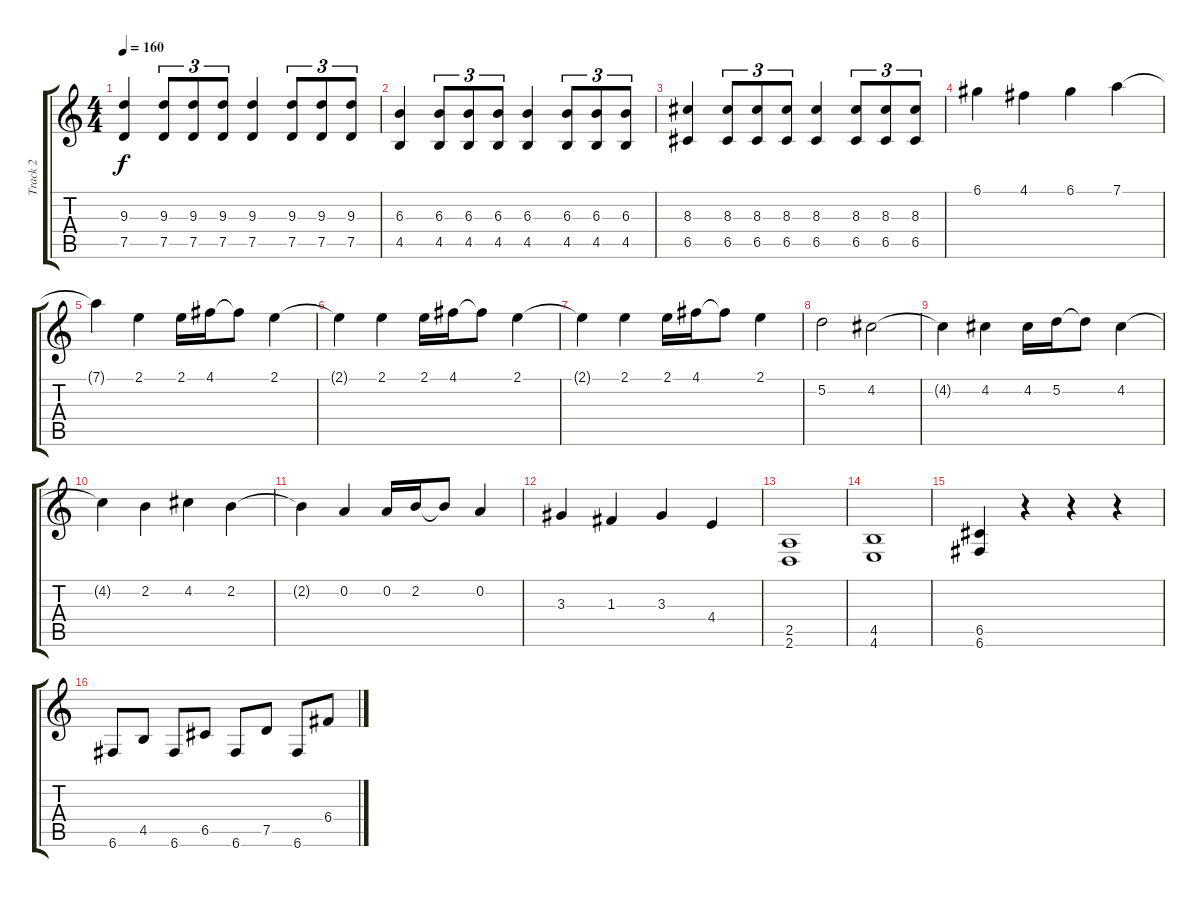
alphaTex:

\track ("Track 2" "Track 2") {instrument distortionguitar}
\staff {score tabs}
\tuning (D4 A3 F3 C3 G2 C2) {hide}
\ts (4 4)
\tempo 160
\clef g2
\ks c
(9.3 7.5).4{dy f} (9.3 7.5).8{tu (3 2)} (9.3 7.5).8{tu (3 2)} (9.3 7.5).8{tu (3 2)} (9.3 7.5).4 (9.3 7.5).8{tu (3 2)} (9.3 7.5).8{tu (3 2)} (9.3 7.5).8{tu (3 2)} |
(6.3 4.5).4 (6.3 4.5).8{tu (3 2)} (6.3 4.5).8{tu (3 2)} (6.3 4.5).8{tu (3 2)} (6.3 4.5).4 (6.3 4.5).8{tu (3 2)} (6.3 4.5).8{tu (3 2)} (6.3 4.5).8{tu (3 2)} |
(8.3 6.5).4 (8.3 6.5).8{tu (3 2)} (8.3 6.5).8{tu (3 2)} (8.3 6.5).8{tu (3 2)} (8.3 6.5).4 (8.3 6.5).8{tu (3 2)} (8.3 6.5).8{tu (3 2)} (8.3 6.5).8{tu (3 2)} |
6.1.4 4.1.4 6.1.4 7.1.4 |
7.1{t}.4 2.1.4 2.1.16 4.1.16 4.1{t}.8 2.1.4 |
2.1{t}.4 2.1.4 2.1.16 4.1.16 4.1{t}.8 2.1.4 |
2.1{t}.4 2.1.4 2.1.16 4.1.16 4.1{t}.8 2.1.4 |
5.2.2 4.2.2 |
4.2{t}.4 4.2.4 4.2.16 5.2.16 5.2{t}.8 4.2.4 |
4.2{t}.4 2.2.4 4.2.4 2.2.4 |
2.2{t}.4 0.2.4 0.2.16 2.2.16 2.2{t}.8 0.2.4 |
3.3.4 1.3.4 3.3.4 4.4.4 |
(2.5 2.6).1 |
(4.5 4.6).1 |
(6.5 6.6).4 r.4 r.4 r.4 |
6.6.8 4.5.8 6.6.8 6.5.8 6.6.8 7.5.8 6.6.8 6.4.8
